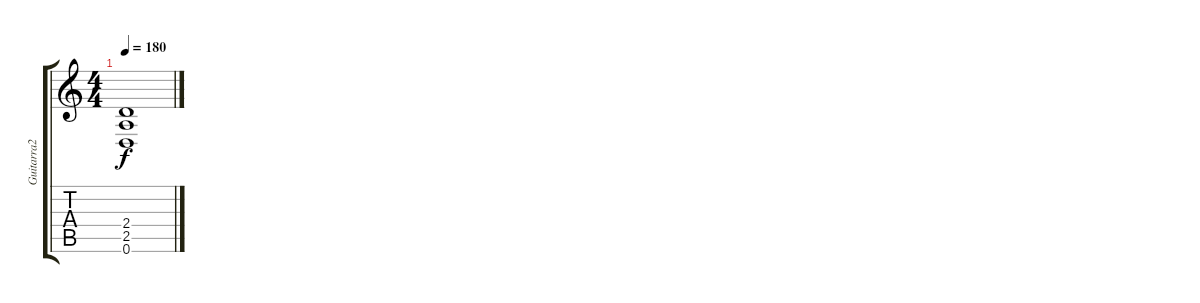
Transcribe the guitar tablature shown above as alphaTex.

\track ("Guitarra2" "Guitarra2") {instrument distortionguitar}
\staff {score tabs}
\tuning (D4 A3 F3 C3 G2 D2) {hide}
\ts (4 4)
\tempo 180
\clef g2
\ks c
(2.4 2.5 0.6).1{dy f}
